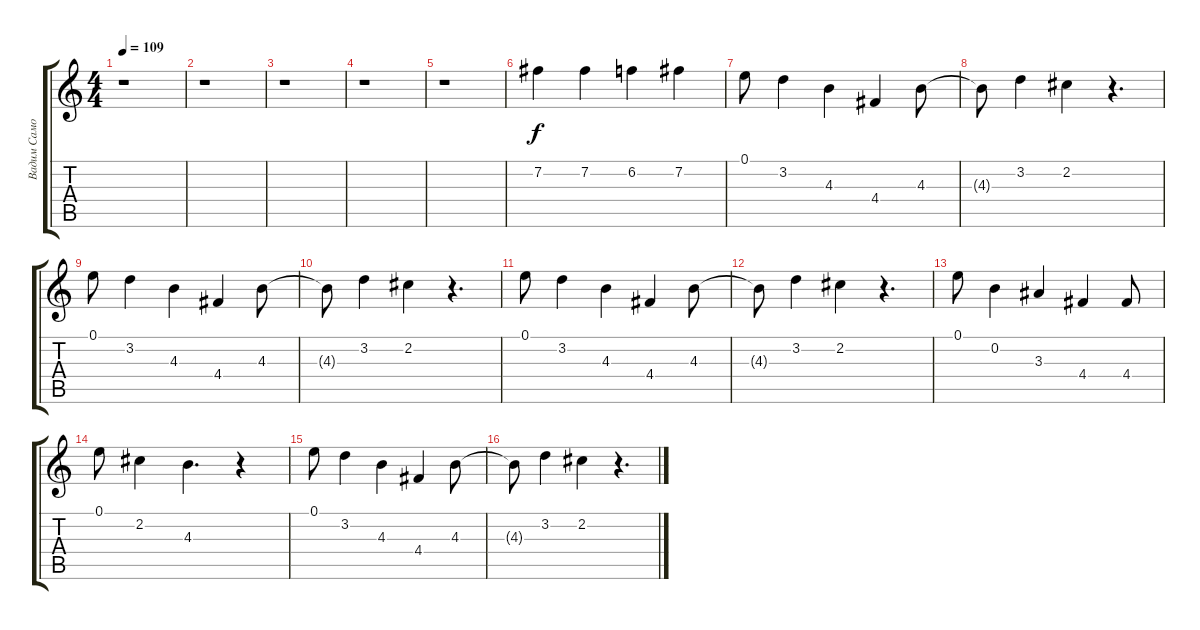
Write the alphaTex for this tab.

\track ("Вадим Самойлов" "Вадим Само") {instrument overdrivenguitar}
\staff {score tabs}
\tuning (E4 B3 G3 D3 A2 E2) {hide}
\ts (4 4)
\tempo 109
\clef g2
\ks c
r.1{dy f} |
r.1 |
r.1 |
r.1 |
r.1 |
7.2.4 7.2.4 6.2.4 7.2.4 |
0.1.8 3.2.4 4.3.4 4.4.4 4.3.8 |
4.3{t}.8 3.2.4 2.2.4 r.4{d} |
0.1.8 3.2.4 4.3.4 4.4.4 4.3.8 |
4.3{t}.8 3.2.4 2.2.4 r.4{d} |
0.1.8 3.2.4 4.3.4 4.4.4 4.3.8 |
4.3{t}.8 3.2.4 2.2.4 r.4{d} |
0.1.8 0.2.4 3.3.4 4.4.4 4.4.8 |
0.1.8 2.2.4 4.3.4{d} r.4 |
0.1.8 3.2.4 4.3.4 4.4.4 4.3.8 |
4.3{t}.8 3.2.4 2.2.4 r.4{d}
